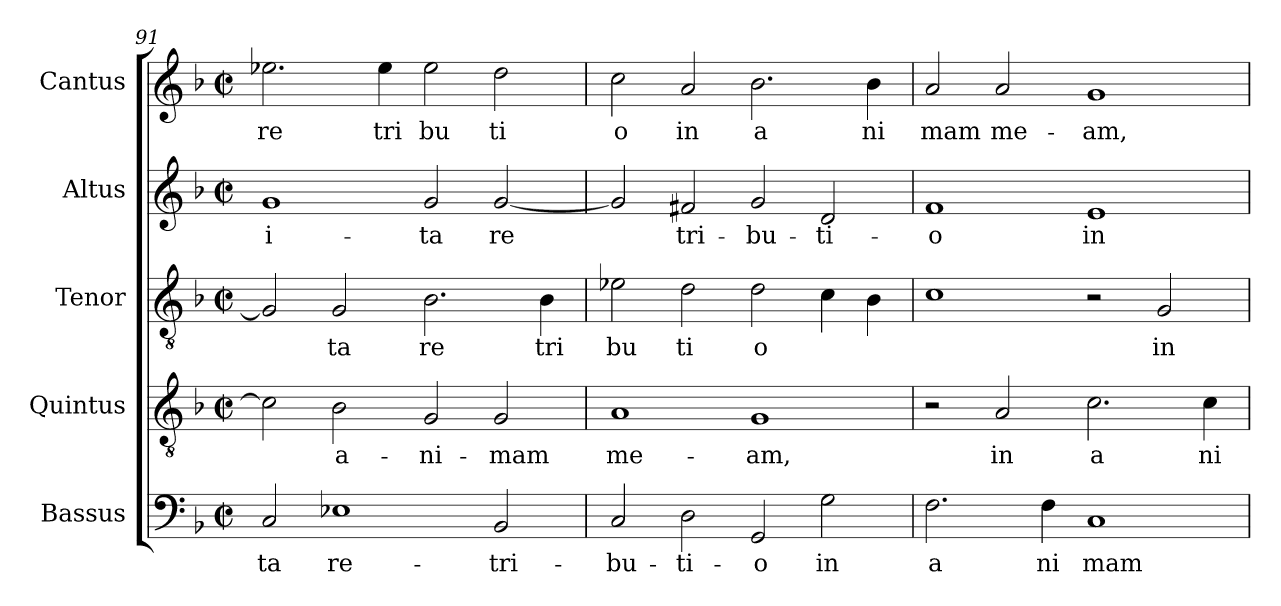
**kern	**text	**kern	**text	**kern	**text	**kern	**text	**kern	**text
*part5	*part5	*part4	*part4	*part3	*part3	*part2	*part2	*part1	*part1
*staff5	*staff5	*staff4	*staff4	*staff3	*staff3	*staff2	*staff2	*staff1	*staff1
*I"Bassus	*	*I"Quintus	*	*I"Tenor	*	*I"Altus	*	*I"Cantus	*
*clefF4	*	*clefGv2	*	*clefGv2	*	*clefG2	*	*clefG2	*
*k[b-]	*	*k[b-]	*	*k[b-]	*	*k[b-]	*	*k[b-]	*
*F:	*	*F:	*	*F:	*	*F:	*	*F:	*
*M2/2	*	*M2/2	*	*M2/2	*	*M2/2	*	*M2/2	*
*met(c|)	*	*met(c|)	*	*met(c|)	*	*met(c|)	*	*met(c|)	*
=91	=91	=91	=91	=91	=91	=91	=91	=91	=91
!	!LO:LY:b:cj	!	!LO:LY:b:cj	!	!LO:LY:b:cj	!	!LO:LY:b:cj	!	!LO:LY:b:cj
2C/	-ta	2c\]	.	2G/]	.	1g	i-	2.ee-X\	re
!	!LO:LY:b:cj	!	!LO:LY:b:cj	!	!LO:LY:b:cj	!	!	!	!
1E-	re-	2B-\	a-	2G/	ta	.	.	.	.
!	!	!	!	!	!	!	!	!	!LO:LY:b:cj
.	.	.	.	.	.	.	.	4ee-\	tri
!	!	!	!LO:LY:b:cj	!	!LO:LY:b:cj	!	!LO:LY:b:cj	!	!LO:LY:b:cj
.	.	2G/	-ni-	2.B-\	re	2g/	-ta	2ee-\	bu
!	!LO:LY:b:cj	!	!LO:LY:b:cj	!	!	!	!LO:LY:b:cj	!	!LO:LY:b:cj
2BB-/	-tri-	2G/	-mam	.	.	[<2g/	re-	2dd\	ti
!	!	!	!	!	!LO:LY:b:cj	!	!	!	!
.	.	.	.	4B-\	tri	.	.	.	.
=92	=92	=92	=92	=92	=92	=92	=92	=92	=92
!	!LO:LY:b:cj	!	!LO:LY:b:cj	!	!LO:LY:b:cj	!	!LO:LY:b:cj	!	!LO:LY:b:cj
2C/	-bu-	1A	me-	2e-\	bu	2g/]	--	2cc\	o
!	!LO:LY:b:cj	!	!	!	!LO:LY:b:cj	!	!LO:LY:b:cj	!	!LO:LY:b:cj
2D\	-ti-	.	.	2d\	ti	2f#/	-tri-	2a/	in
!	!LO:LY:b:cj	!	!LO:LY:b:cj	!	!LO:LY:b:cj	!	!LO:LY:b:cj	!	!LO:LY:b:cj
2GG/	-o	1G	-am,	2d\	o	2g/	-bu-	2.b-\	a
!	!LO:LY:b:cj	!	!	!	!LO:LY:b:cj	!	!LO:LY:b:cj	!	!
2G\	in	.	.	4c\	.	2d/	-ti-	.	.
!	!	!	!	!	!LO:LY:b:cj	!	!	!	!LO:LY:b:cj
.	.	.	.	4B-\	.	.	.	4b-\	ni
!!LO:PB:g=z
=93	=93	=93	=93	=93	=93	=93	=93	=93	=93
!	!LO:LY:b:cj	!	!	!	!LO:LY:b:cj	!	!LO:LY:b:cj	!	!LO:LY:b:cj
2.F\	a	2r	.	1c	.	1f	-o	2a/	mam
!	!	!	!LO:LY:b:cj	!	!	!	!	!	!LO:LY:b:cj
.	.	2A/	in	.	.	.	.	2a/	me-
!	!LO:LY:b:cj	!	!	!	!	!	!	!	!
4F\	ni	.	.	.	.	.	.	.	.
!	!LO:LY:b:cj	!	!LO:LY:b:cj	!	!	!	!LO:LY:b:cj	!	!LO:LY:b:cj
1C	mam	2.c\	a	2r	.	1e	in	1g	-am,
!	!	!	!	!	!LO:LY:b:cj	!	!	!	!
.	.	.	.	2G/	in	.	.	.	.
!	!	!	!LO:LY:b:cj	!	!	!	!	!	!
.	.	4c\	ni	.	.	.	.	.	.
=	=	=	=	=	=	=	=	=	=
*-	*-	*-	*-	*-	*-	*-	*-	*-	*-
